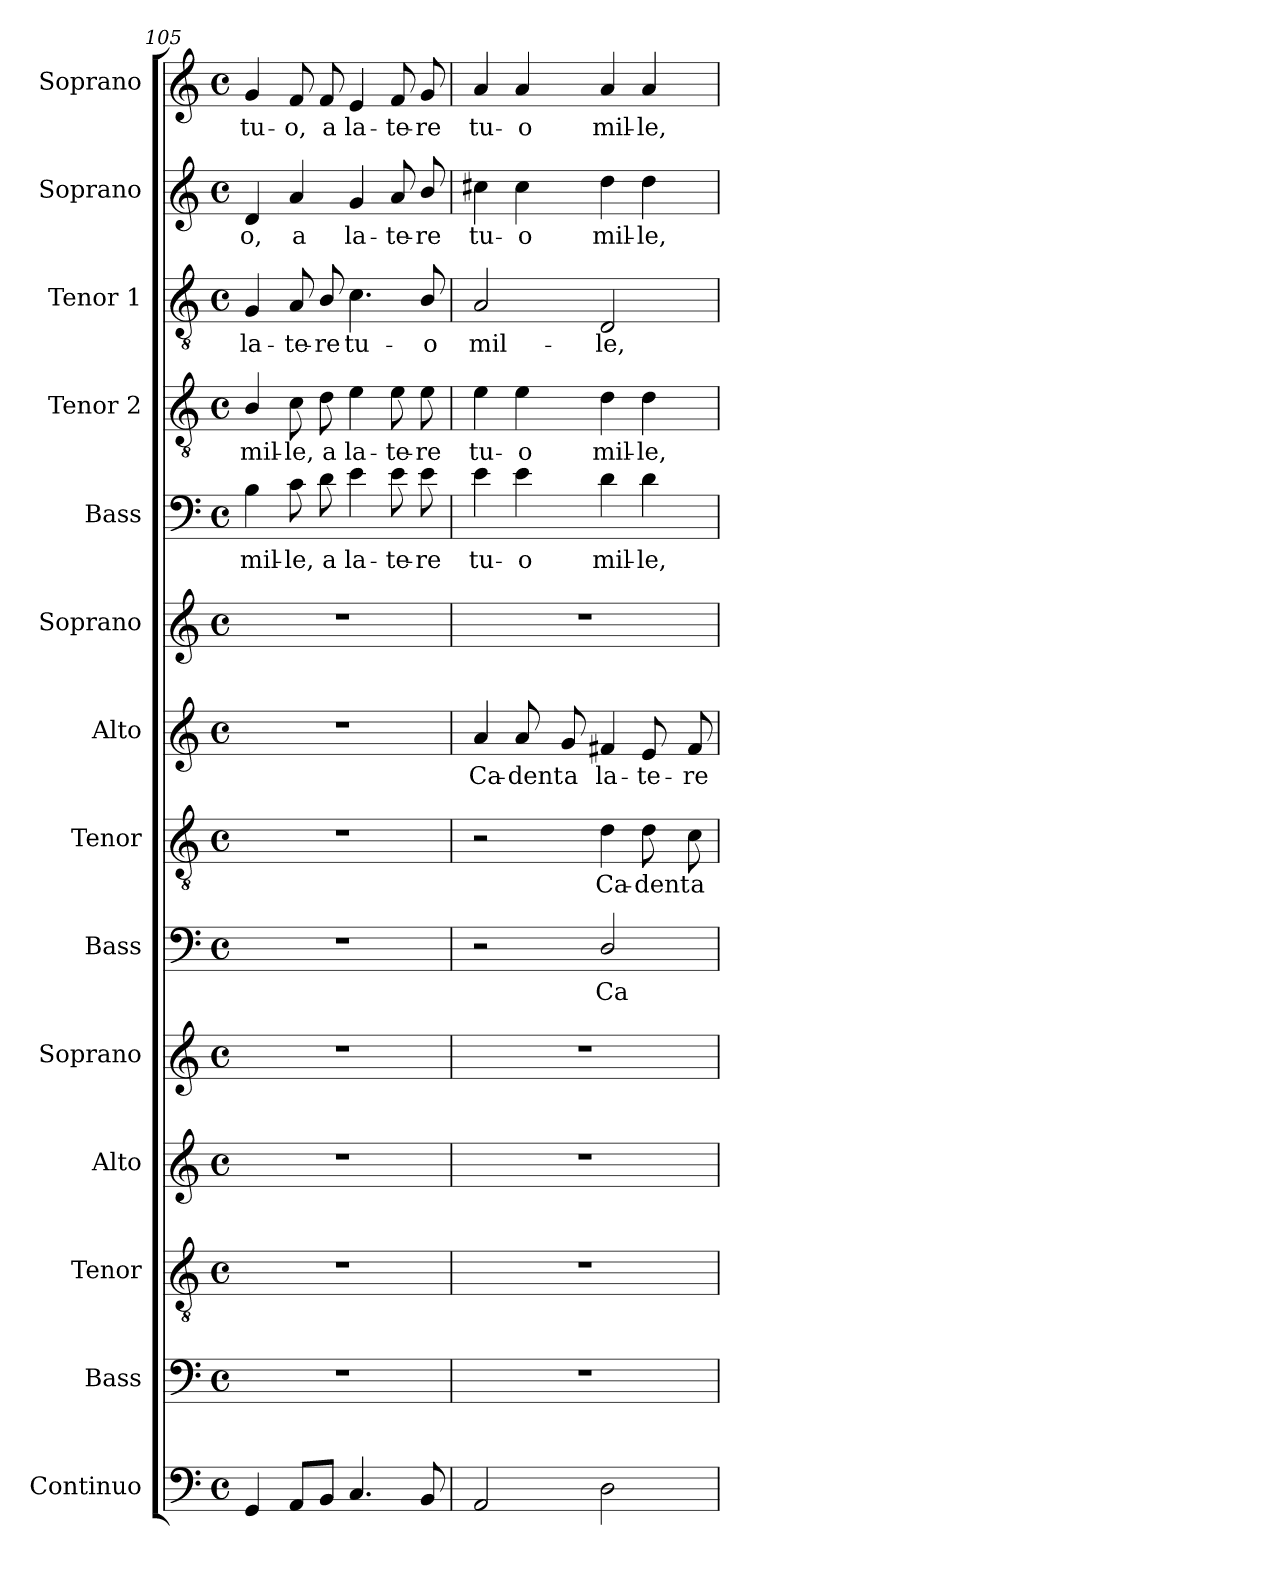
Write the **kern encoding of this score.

**kern	**kern	**kern	**kern	**kern	**kern	**text	**kern	**text	**kern	**text	**kern	**kern	**text	**kern	**text	**kern	**text	**kern	**text	**kern	**text
*part14	*part13	*part12	*part11	*part10	*part9	*part9	*part8	*part8	*part7	*part7	*part6	*part5	*part5	*part4	*part4	*part3	*part3	*part2	*part2	*part1	*part1
*staff14	*staff13	*staff12	*staff11	*staff10	*staff9	*staff9	*staff8	*staff8	*staff7	*staff7	*staff6	*staff5	*staff5	*staff4	*staff4	*staff3	*staff3	*staff2	*staff2	*staff1	*staff1
*I"Continuo	*I"Bass	*I"Tenor	*I"Alto	*I"Soprano	*I"Bass	*	*I"Tenor	*	*I"Alto	*	*I"Soprano	*I"Bass	*	*I"Tenor 2	*	*I"Tenor 1	*	*I"Soprano	*	*I"Soprano	*
*I'Cont.	*I'B.	*I'T.	*I'A.	*I'S.	*I'B.	*	*I'T.	*	*I'A.	*	*I'S.	*I'B.	*	*I'T2.	*	*I'T1.	*	*I'S.	*	*I'S.	*
*clefF4	*clefF4	*clefGv2	*clefG2	*clefG2	*clefF4	*	*clefGv2	*	*clefG2	*	*clefG2	*clefF4	*	*clefGv2	*	*clefGv2	*	*clefG2	*	*clefG2	*
*	*	*ITrd7c12	*	*	*	*	*ITrd7c12	*	*	*	*	*	*	*ITrd7c12	*	*ITrd7c12	*	*	*	*	*
*k[]	*k[]	*k[]	*k[]	*k[]	*k[]	*	*k[]	*	*k[]	*	*k[]	*k[]	*	*k[]	*	*k[]	*	*k[]	*	*k[]	*
*C:	*C:	*C:	*C:	*C:	*C:	*	*C:	*	*C:	*	*C:	*C:	*	*C:	*	*C:	*	*C:	*	*C:	*
*M4/4	*M4/4	*M4/4	*M4/4	*M4/4	*M4/4	*	*M4/4	*	*M4/4	*	*M4/4	*M4/4	*	*M4/4	*	*M4/4	*	*M4/4	*	*M4/4	*
*met(c)	*met(c)	*met(c)	*met(c)	*met(c)	*met(c)	*	*met(c)	*	*met(c)	*	*met(c)	*met(c)	*	*met(c)	*	*met(c)	*	*met(c)	*	*met(c)	*
=105	=105	=105	=105	=105	=105	=105	=105	=105	=105	=105	=105	=105	=105	=105	=105	=105	=105	=105	=105	=105	=105
!	!	!	!	!	!	!	!	!	!	!	!	!	!LO:LY:b:color=#000000	!	!	!	!	!	!	!	!
!	!	!	!	!	!	!	!	!	!	!	!	!	!	!	!LO:LY:b:color=#000000	!	!	!	!	!	!
!	!	!	!	!	!	!	!	!	!	!	!	!	!	!	!	!	!LO:LY:b:color=#000000	!	!	!	!
!	!	!	!	!	!	!	!	!	!	!	!	!	!	!	!	!	!	!	!LO:LY:b:color=#000000	!	!
!	!	!	!	!	!	!	!	!	!	!	!	!	!	!	!	!	!	!	!	!	!LO:LY:b:color=#000000
4GGi/	1r	1r	1r	1r	1r	.	1r	.	1r	.	1r	4Bi\	mil-	4BBi/	mil-	4GGi/	la-	4di/	-o,	4gi/	tu-
!	!	!	!	!	!	!	!	!	!	!	!	!	!LO:LY:b:color=#000000	!	!	!	!	!	!	!	!
!	!	!	!	!	!	!	!	!	!	!	!	!	!	!	!LO:LY:b:color=#000000	!	!	!	!	!	!
!	!	!	!	!	!	!	!	!	!	!	!	!	!	!	!	!	!LO:LY:b:color=#000000	!	!	!	!
!	!	!	!	!	!	!	!	!	!	!	!	!	!	!	!	!	!	!	!LO:LY:b:color=#000000	!	!
!	!	!	!	!	!	!	!	!	!	!	!	!	!	!	!	!	!	!	!	!	!LO:LY:b:color=#000000
8AAi/L	.	.	.	.	.	.	.	.	.	.	.	8ci\	-le,	8Ci\	-le,	8AAi/	-te-	4ai/	a	8fi/	-o,
!	!	!	!	!	!	!	!	!	!	!	!	!	!LO:LY:b:color=#000000	!	!	!	!	!	!	!	!
!	!	!	!	!	!	!	!	!	!	!	!	!	!	!	!LO:LY:b:color=#000000	!	!	!	!	!	!
!	!	!	!	!	!	!	!	!	!	!	!	!	!	!	!	!	!LO:LY:b:color=#000000	!	!	!	!
!	!	!	!	!	!	!	!	!	!	!	!	!	!	!	!	!	!	!	!	!	!LO:LY:b:color=#000000
8BBi/J	.	.	.	.	.	.	.	.	.	.	.	8di\	a	8Di\	a	8BBi/	-re	.	.	8fi/	a
!	!	!	!	!	!	!	!	!	!	!	!	!	!LO:LY:b:color=#000000	!	!	!	!	!	!	!	!
!	!	!	!	!	!	!	!	!	!	!	!	!	!	!	!LO:LY:b:color=#000000	!	!	!	!	!	!
!	!	!	!	!	!	!	!	!	!	!	!	!	!	!	!	!	!LO:LY:b:color=#000000	!	!	!	!
!	!	!	!	!	!	!	!	!	!	!	!	!	!	!	!	!	!	!	!LO:LY:b:color=#000000	!	!
!	!	!	!	!	!	!	!	!	!	!	!	!	!	!	!	!	!	!	!	!	!LO:LY:b:color=#000000
4.Ci/	.	.	.	.	.	.	.	.	.	.	.	4ei\	la-	4Ei\	la-	4.Ci\	tu-	4gi/	la-	4ei/	la-
!	!	!	!	!	!	!	!	!	!	!	!	!	!LO:LY:b:color=#000000	!	!	!	!	!	!	!	!
!	!	!	!	!	!	!	!	!	!	!	!	!	!	!	!LO:LY:b:color=#000000	!	!	!	!	!	!
!	!	!	!	!	!	!	!	!	!	!	!	!	!	!	!	!	!	!	!LO:LY:b:color=#000000	!	!
!	!	!	!	!	!	!	!	!	!	!	!	!	!	!	!	!	!	!	!	!	!LO:LY:b:color=#000000
.	.	.	.	.	.	.	.	.	.	.	.	8ei\	-te-	8Ei\	-te-	.	.	8ai/	-te-	8fi/	-te-
!	!	!	!	!	!	!	!	!	!	!	!	!	!LO:LY:b:color=#000000	!	!	!	!	!	!	!	!
!	!	!	!	!	!	!	!	!	!	!	!	!	!	!	!LO:LY:b:color=#000000	!	!	!	!	!	!
!	!	!	!	!	!	!	!	!	!	!	!	!	!	!	!	!	!LO:LY:b:color=#000000	!	!	!	!
!	!	!	!	!	!	!	!	!	!	!	!	!	!	!	!	!	!	!	!LO:LY:b:color=#000000	!	!
!	!	!	!	!	!	!	!	!	!	!	!	!	!	!	!	!	!	!	!	!	!LO:LY:b:color=#000000
8BBi/	.	.	.	.	.	.	.	.	.	.	.	8ei\	-re	8Ei\	-re	8BBi/	-o	8bi/	-re	8gi/	-re
!!LO:PB:g=z
=106	=106	=106	=106	=106	=106	=106	=106	=106	=106	=106	=106	=106	=106	=106	=106	=106	=106	=106	=106	=106	=106
!	!	!	!	!	!	!	!	!	!	!LO:LY:b:color=#000000	!	!	!	!	!	!	!	!	!	!	!
!	!	!	!	!	!	!	!	!	!	!	!	!	!LO:LY:b:color=#000000	!	!	!	!	!	!	!	!
!	!	!	!	!	!	!	!	!	!	!	!	!	!	!	!LO:LY:b:color=#000000	!	!	!	!	!	!
!	!	!	!	!	!	!	!	!	!	!	!	!	!	!	!	!	!LO:LY:b:color=#000000	!	!	!	!
!	!	!	!	!	!	!	!	!	!	!	!	!	!	!	!	!	!	!	!LO:LY:b:color=#000000	!	!
!	!	!	!	!	!	!	!	!	!	!	!	!	!	!	!	!	!	!	!	!	!LO:LY:b:color=#000000
2AAi/	1r	1r	1r	1r	2r	.	2r	.	4ai/	Ca-	1r	4ei\	tu-	4Ei\	tu-	2AAi/	mil-	4cc#Xi\	tu-	4ai/	tu-
!	!	!	!	!	!	!	!	!	!	!LO:LY:b:color=#000000	!	!	!	!	!	!	!	!	!	!	!
!	!	!	!	!	!	!	!	!	!	!	!	!	!LO:LY:b:color=#000000	!	!	!	!	!	!	!	!
!	!	!	!	!	!	!	!	!	!	!	!	!	!	!	!LO:LY:b:color=#000000	!	!	!	!	!	!
!	!	!	!	!	!	!	!	!	!	!	!	!	!	!	!	!	!	!	!LO:LY:b:color=#000000	!	!
!	!	!	!	!	!	!	!	!	!	!	!	!	!	!	!	!	!	!	!	!	!LO:LY:b:color=#000000
.	.	.	.	.	.	.	.	.	8ai/	-dent	.	4ei\	-o	4Ei\	-o	.	.	4cc#i\	-o	4ai/	-o
!	!	!	!	!	!	!	!	!	!	!LO:LY:b:color=#000000	!	!	!	!	!	!	!	!	!	!	!
.	.	.	.	.	.	.	.	.	8gi/	a	.	.	.	.	.	.	.	.	.	.	.
!	!	!	!	!	!	!LO:LY:b:color=#000000	!	!	!	!	!	!	!	!	!	!	!	!	!	!	!
!	!	!	!	!	!	!	!	!LO:LY:b:color=#000000	!	!	!	!	!	!	!	!	!	!	!	!	!
!	!	!	!	!	!	!	!	!	!	!LO:LY:b:color=#000000	!	!	!	!	!	!	!	!	!	!	!
!	!	!	!	!	!	!	!	!	!	!	!	!	!LO:LY:b:color=#000000	!	!	!	!	!	!	!	!
!	!	!	!	!	!	!	!	!	!	!	!	!	!	!	!LO:LY:b:color=#000000	!	!	!	!	!	!
!	!	!	!	!	!	!	!	!	!	!	!	!	!	!	!	!	!LO:LY:b:color=#000000	!	!	!	!
!	!	!	!	!	!	!	!	!	!	!	!	!	!	!	!	!	!	!	!LO:LY:b:color=#000000	!	!
!	!	!	!	!	!	!	!	!	!	!	!	!	!	!	!	!	!	!	!	!	!LO:LY:b:color=#000000
2Di\	.	.	.	.	2Di/	Ca-	4Di\	Ca-	4f#Xi/	la-	.	4di\	mil-	4Di\	mil-	2DDi/	-le,	4ddi\	mil-	4ai/	mil-
!	!	!	!	!	!	!	!	!LO:LY:b:color=#000000	!	!	!	!	!	!	!	!	!	!	!	!	!
!	!	!	!	!	!	!	!	!	!	!LO:LY:b:color=#000000	!	!	!	!	!	!	!	!	!	!	!
!	!	!	!	!	!	!	!	!	!	!	!	!	!LO:LY:b:color=#000000	!	!	!	!	!	!	!	!
!	!	!	!	!	!	!	!	!	!	!	!	!	!	!	!LO:LY:b:color=#000000	!	!	!	!	!	!
!	!	!	!	!	!	!	!	!	!	!	!	!	!	!	!	!	!	!	!LO:LY:b:color=#000000	!	!
!	!	!	!	!	!	!	!	!	!	!	!	!	!	!	!	!	!	!	!	!	!LO:LY:b:color=#000000
.	.	.	.	.	.	.	8Di\	-dent	8ei/	-te-	.	4di\	-le,	4Di\	-le,	.	.	4ddi\	-le,	4ai/	-le,
!	!	!	!	!	!	!	!	!LO:LY:b:color=#000000	!	!	!	!	!	!	!	!	!	!	!	!	!
!	!	!	!	!	!	!	!	!	!	!LO:LY:b:color=#000000	!	!	!	!	!	!	!	!	!	!	!
.	.	.	.	.	.	.	8Ci\	a	8f#i/	-re	.	.	.	.	.	.	.	.	.	.	.
=	=	=	=	=	=	=	=	=	=	=	=	=	=	=	=	=	=	=	=	=	=
*-	*-	*-	*-	*-	*-	*-	*-	*-	*-	*-	*-	*-	*-	*-	*-	*-	*-	*-	*-	*-	*-
